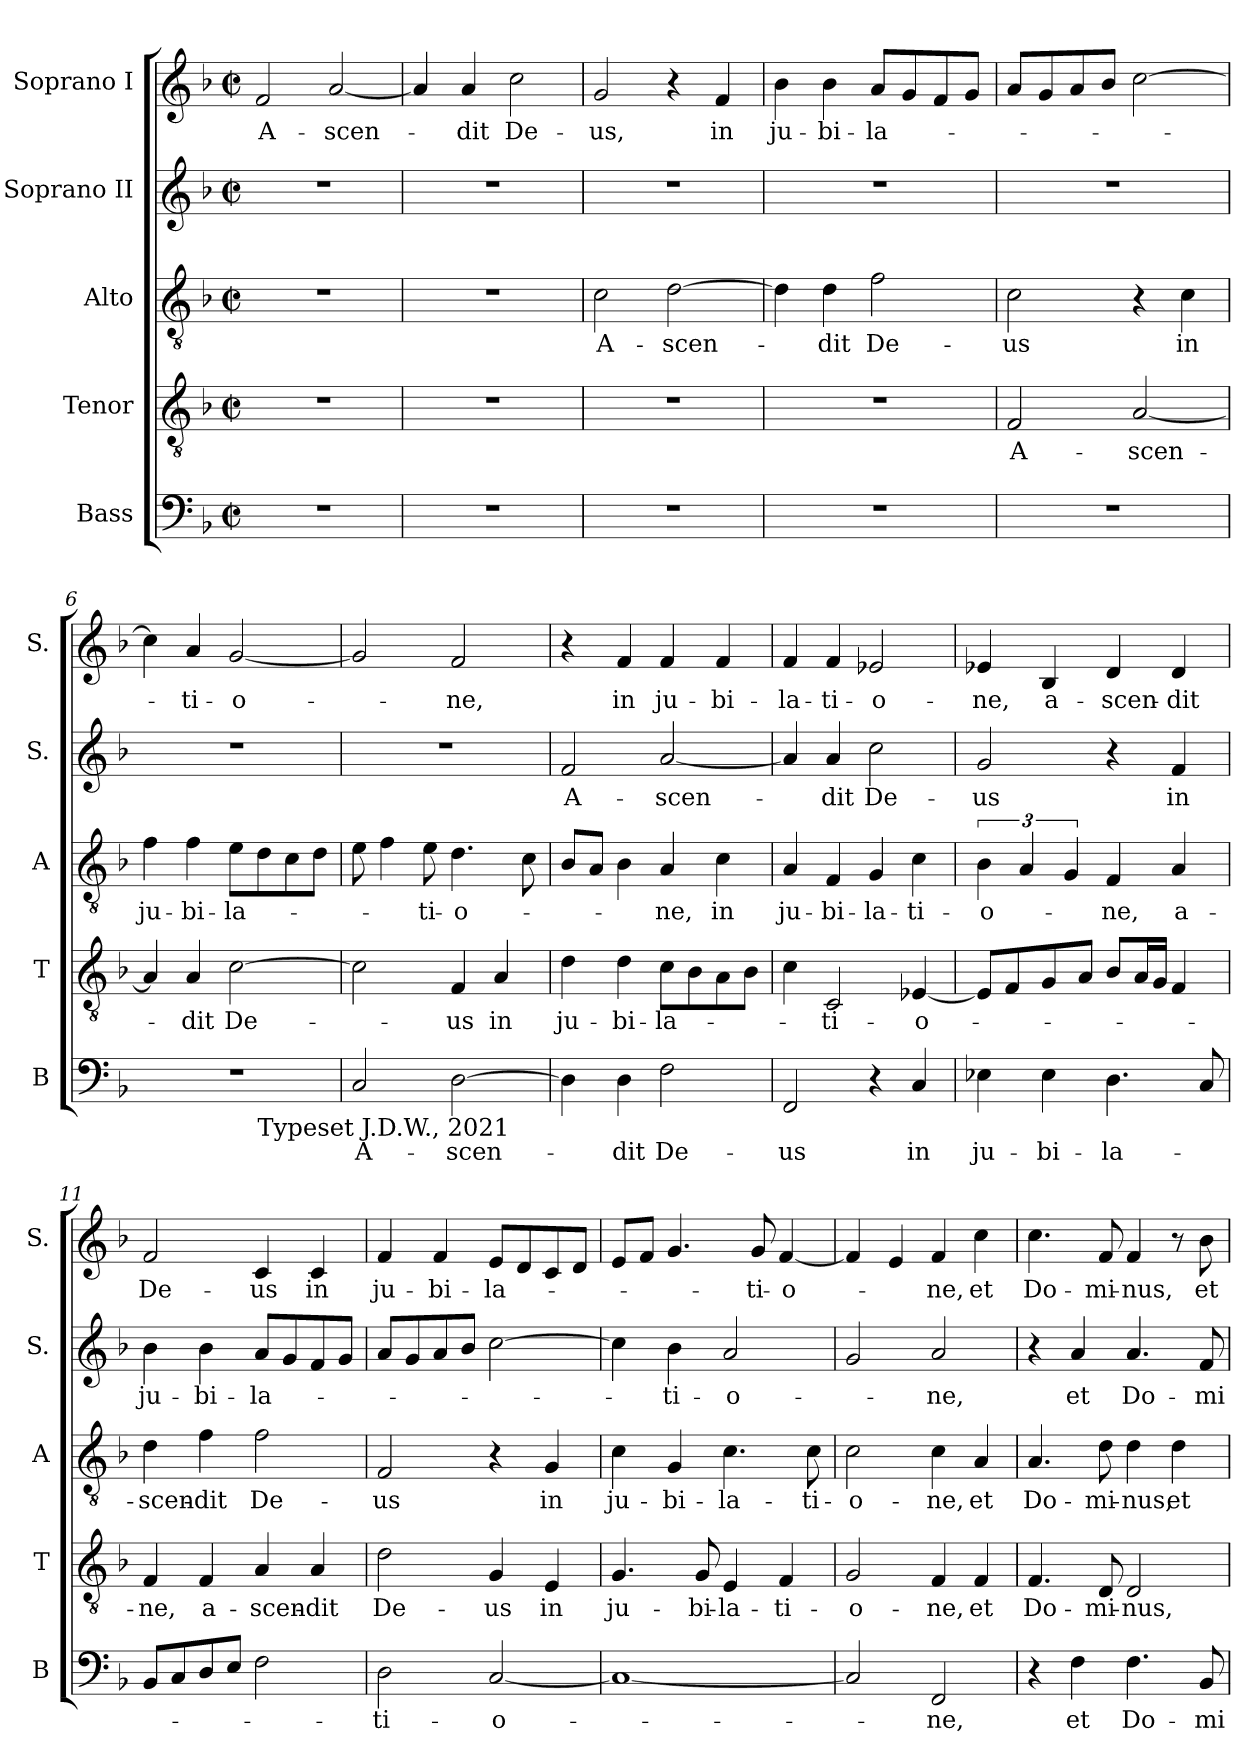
**kern	**text	**kern	**text	**kern	**text	**kern	**text	**kern	**text
*part5	*part5	*part4	*part4	*part3	*part3	*part2	*part2	*part1	*part1
*staff5	*staff5	*staff4	*staff4	*staff3	*staff3	*staff2	*staff2	*staff1	*staff1
*I"Bass	*	*I"Tenor	*	*I"Alto	*	*I"Soprano II	*	*I"Soprano I	*
*I'B	*	*I'T	*	*I'A	*	*I'S.	*	*I'S.	*
*clefF4	*	*clefGv2	*	*clefGv2	*	*clefG2	*	*clefG2	*
*ITrd7c12	*	*ITrd7c12	*	*	*	*	*	*	*
*k[b-]	*	*k[b-]	*	*k[b-]	*	*k[b-]	*	*k[b-]	*
*F:	*	*F:	*	*F:	*	*F:	*	*F:	*
*M2/2	*	*M2/2	*	*M2/2	*	*M2/2	*	*M2/2	*
*met(c|)	*	*met(c|)	*	*met(c|)	*	*met(c|)	*	*met(c|)	*
=1	=1	=1	=1	=1	=1	=1	=1	=1	=1
!	!	!	!	!	!	!	!	!	!LO:LY:b
1r	.	1r	.	1r	.	1r	.	2f/	A-
!	!	!	!	!	!	!	!	!	!LO:LY:b
.	.	.	.	.	.	.	.	[<2a/	-scen-
=2	=2	=2	=2	=2	=2	=2	=2	=2	=2
1r	.	1r	.	1r	.	1r	.	4a/]	.
!	!	!	!	!	!	!	!	!	!LO:LY:b
.	.	.	.	.	.	.	.	4a/	-dit
!	!	!	!	!	!	!	!	!	!LO:LY:b
.	.	.	.	.	.	.	.	2cc\	De-
=3	=3	=3	=3	=3	=3	=3	=3	=3	=3
!	!	!	!	!	!LO:LY:b	!	!	!	!LO:LY:b
1r	.	1r	.	2c\	A-	1r	.	2g/	-us,
!	!	!	!	!	!LO:LY:b	!	!	!	!
.	.	.	.	[>2d\	-scen-	.	.	4r	.
!	!	!	!	!	!	!	!	!	!LO:LY:b
.	.	.	.	.	.	.	.	4f/	in
=4	=4	=4	=4	=4	=4	=4	=4	=4	=4
!	!	!	!	!	!	!	!	!	!LO:LY:b
1r	.	1r	.	4d\]	.	1r	.	4b-\	ju-
!	!	!	!	!	!LO:LY:b	!	!	!	!LO:LY:b
.	.	.	.	4d\	-dit	.	.	4b-\	-bi-
!	!	!	!	!	!LO:LY:b	!	!	!	!LO:LY:b
.	.	.	.	2f\	De-	.	.	8a/L	-la-
.	.	.	.	.	.	.	.	8g/	.
.	.	.	.	.	.	.	.	8f/	.
.	.	.	.	.	.	.	.	8g/J	.
!!LO:LB:g=z
=5	=5	=5	=5	=5	=5	=5	=5	=5	=5
!	!	!	!LO:LY:b	!	!LO:LY:b	!	!	!	!
1r	.	2FF/	A-	2c\	-us	1r	.	8a/L	.
.	.	.	.	.	.	.	.	8g/	.
.	.	.	.	.	.	.	.	8a/	.
.	.	.	.	.	.	.	.	8b-/J	.
!	!	!	!LO:LY:b	!	!	!	!	!	!
.	.	[<2AA/	-scen-	4r	.	.	.	[>2cc\	.
!	!	!	!	!	!LO:LY:b	!	!	!	!
.	.	.	.	4c\	in	.	.	.	.
=6	=6	=6	=6	=6	=6	=6	=6	=6	=6
!	!	!	!	!	!LO:LY:b	!	!	!	!
*^	*	*	*	*	*	*	*	*	*
1r	2ryy	.	4AA/]	.	4f\	ju-	1r	.	4cc\]	.
!	!	!	!	!LO:LY:b	!	!LO:LY:b	!	!	!	!LO:LY:b
.	.	.	4AA/	-dit	4f\	-bi-	.	.	4a/	-ti-
!	!	!	!	!LO:LY:b	!	!LO:LY:b	!	!	!	!LO:LY:b
.	8ryy	.	[>2C\	De-	8e\L	-la-	.	.	[<2g/	-o-
!	!LO:TX:b:t=Typeset J.D.W., 2021	!	!	!	!	!	!	!	!	!
.	4.ryy	.	.	.	8d\	.	.	.	.	.
.	.	.	.	.	8c\	.	.	.	.	.
.	.	.	.	.	8d\J	.	.	.	.	.
=7	=7	=7	=7	=7	=7	=7	=7	=7	=7	=7
!	!	!LO:LY:b	!	!	!	!	!	!	!	!
*v	*v	*	*	*	*	*	*	*	*	*
2CC/	A-	2C\]	.	8e\	.	1r	.	2g/]	.
.	.	.	.	4f\	.	.	.	.	.
!	!	!	!	!	!LO:LY:b	!	!	!	!
.	.	.	.	8e\	-ti-	.	.	.	.
!	!LO:LY:b	!	!LO:LY:b	!	!LO:LY:b	!	!	!	!LO:LY:b
[>2DD\	-scen-	4FF/	-us	4.d\	-o-	.	.	2f/	-ne,
!	!	!	!LO:LY:b	!	!	!	!	!	!
.	.	4AA/	in	.	.	.	.	.	.
.	.	.	.	8c\	.	.	.	.	.
=8	=8	=8	=8	=8	=8	=8	=8	=8	=8
!	!	!	!LO:LY:b	!	!	!	!LO:LY:b	!	!
4DD\]	.	4D\	ju-	8B-/L	.	2f/	A-	4r	.
.	.	.	.	8A/J	.	.	.	.	.
!	!LO:LY:b	!	!LO:LY:b	!	!	!	!	!	!LO:LY:b
4DD\	-dit	4D\	-bi-	4B-\	.	.	.	4f/	in
!	!LO:LY:b	!	!LO:LY:b	!	!LO:LY:b	!	!LO:LY:b	!	!LO:LY:b
2FF\	De-	8C\L	-la-	4A/	-ne,	[<2a/	-scen-	4f/	ju-
.	.	8BB-\	.	.	.	.	.	.	.
!	!	!	!	!	!LO:LY:b	!	!	!	!LO:LY:b
.	.	8AA\	.	4c\	in	.	.	4f/	-bi-
.	.	8BB-\J	.	.	.	.	.	.	.
!!LO:PB:g=z
=9	=9	=9	=9	=9	=9	=9	=9	=9	=9
!	!LO:LY:b	!	!	!	!LO:LY:b	!	!	!	!LO:LY:b
2FFF/	-us	4C\	.	4A/	ju-	4a/]	.	4f/	-la-
!	!	!	!LO:LY:b	!	!LO:LY:b	!	!LO:LY:b	!	!LO:LY:b
.	.	2CC/	-ti-	4F/	-bi-	4a/	-dit	4f/	-ti-
!	!	!	!	!	!LO:LY:b	!	!LO:LY:b	!	!LO:LY:b
4r	.	.	.	4G/	-la-	2cc\	De-	2e-X/	-o-
!	!LO:LY:b	!	!LO:LY:b	!	!LO:LY:b	!	!	!	!
4CC/	in	[<4EE-X/	-o-	4c\	-ti-	.	.	.	.
=10	=10	=10	=10	=10	=10	=10	=10	=10	=10
!	!LO:LY:b	!	!	!	!LO:LY:b	!	!LO:LY:b	!	!LO:LY:b
4EE-X\	ju-	8EE-/L]	.	6B-\	-o-	2g/	-us	4e-X/	-ne,
.	.	8FF/	.	.	.	.	.	.	.
.	.	.	.	6A/	.	.	.	.	.
!	!LO:LY:b	!	!	!	!	!	!	!	!LO:LY:b
4EE-\	-bi-	8GG/	.	.	.	.	.	4B-/	a-
.	.	.	.	6G/	.	.	.	.	.
.	.	8AA/J	.	.	.	.	.	.	.
!	!LO:LY:b	!	!	!	!LO:LY:b	!	!	!	!LO:LY:b
4.DD\	-la-	8BB-/L	.	4F/	-ne,	4r	.	4d/	-scen-
.	.	16AA/L	.	.	.	.	.	.	.
.	.	16GG/JJ	.	.	.	.	.	.	.
!	!	!	!	!	!LO:LY:b	!	!LO:LY:b	!	!LO:LY:b
.	.	4FF/	.	4A/	a-	4f/	in	4d/	-dit
8CC/	.	.	.	.	.	.	.	.	.
=11	=11	=11	=11	=11	=11	=11	=11	=11	=11
!	!	!	!LO:LY:b	!	!LO:LY:b	!	!LO:LY:b	!	!LO:LY:b
8BBB-/L	.	4FF/	-ne,	4d\	-scen-	4b-\	ju-	2f/	De-
8CC/	.	.	.	.	.	.	.	.	.
!	!	!	!LO:LY:b	!	!LO:LY:b	!	!LO:LY:b	!	!
8DD/	.	4FF/	a-	4f\	-dit	4b-\	-bi-	.	.
8EE/J	.	.	.	.	.	.	.	.	.
!	!	!	!LO:LY:b	!	!LO:LY:b	!	!LO:LY:b	!	!LO:LY:b
2FF\	.	4AA/	-scen-	2f\	De-	8a/L	-la-	4c/	-us
.	.	.	.	.	.	8g/	.	.	.
!	!	!	!LO:LY:b	!	!	!	!	!	!LO:LY:b
.	.	4AA/	-dit	.	.	8f/	.	4c/	in
.	.	.	.	.	.	8g/J	.	.	.
=12	=12	=12	=12	=12	=12	=12	=12	=12	=12
!	!LO:LY:b	!	!LO:LY:b	!	!LO:LY:b	!	!	!	!LO:LY:b
2DD\	-ti-	2D\	De-	2F/	-us	8a/L	.	4f/	ju-
.	.	.	.	.	.	8g/	.	.	.
!	!	!	!	!	!	!	!	!	!LO:LY:b
.	.	.	.	.	.	8a/	.	4f/	-bi-
.	.	.	.	.	.	8b-/J	.	.	.
!	!LO:LY:b	!	!LO:LY:b	!	!	!	!	!	!LO:LY:b
[<2CC/	-o-	4GG/	-us	4r	.	[>2cc\	.	8e/L	-la-
.	.	.	.	.	.	.	.	8d/	.
!	!	!	!LO:LY:b	!	!LO:LY:b	!	!	!	!
.	.	4EE/	in	4G/	in	.	.	8c/	.
.	.	.	.	.	.	.	.	8d/J	.
!!LO:LB:g=z
=13	=13	=13	=13	=13	=13	=13	=13	=13	=13
!	!	!	!LO:LY:b	!	!LO:LY:b	!	!	!	!
1CC_	.	4.GG/	ju-	4c\	ju-	4cc\]	.	8e/L	.
.	.	.	.	.	.	.	.	8f/J	.
!	!	!	!	!	!LO:LY:b	!	!LO:LY:b	!	!
.	.	.	.	4G/	-bi-	4b-\	-ti-	4.g/	.
!	!	!	!LO:LY:b	!	!	!	!	!	!
.	.	8GG/	-bi-	.	.	.	.	.	.
!	!	!	!LO:LY:b	!	!LO:LY:b	!	!LO:LY:b	!	!
.	.	4EE/	-la-	4.c\	-la-	2a/	-o-	.	.
!	!	!	!	!	!	!	!	!	!LO:LY:b
.	.	.	.	.	.	.	.	8g/	-ti-
!	!	!	!LO:LY:b	!	!	!	!	!	!LO:LY:b
.	.	4FF/	-ti-	.	.	.	.	[<4f/	-o-
!	!	!	!	!	!LO:LY:b	!	!	!	!
.	.	.	.	8c\	-ti-	.	.	.	.
=14	=14	=14	=14	=14	=14	=14	=14	=14	=14
!	!	!	!LO:LY:b	!	!LO:LY:b	!	!	!	!
2CC/]	.	2GG/	-o-	2c\	-o-	2g/	.	4f/]	.
.	.	.	.	.	.	.	.	4e/	.
!	!LO:LY:b	!	!LO:LY:b	!	!LO:LY:b	!	!LO:LY:b	!	!LO:LY:b
2FFF/	-ne,	4FF/	-ne,	4c\	-ne,	2a/	-ne,	4f/	-ne,
!	!	!	!LO:LY:b	!	!LO:LY:b	!	!	!	!LO:LY:b
.	.	4FF/	et	4A/	et	.	.	4cc\	et
=15	=15	=15	=15	=15	=15	=15	=15	=15	=15
!	!	!	!LO:LY:b	!	!LO:LY:b	!	!	!	!LO:LY:b
4r	.	4.FF/	Do-	4.A/	Do-	4r	.	4.cc\	Do-
!	!LO:LY:b	!	!	!	!	!	!LO:LY:b	!	!
4FF\	et	.	.	.	.	4a/	et	.	.
!	!	!	!LO:LY:b	!	!LO:LY:b	!	!	!	!LO:LY:b
.	.	8DD/	-mi-	8d\	-mi-	.	.	8f/	-mi-
!	!LO:LY:b	!	!LO:LY:b	!	!LO:LY:b	!	!LO:LY:b	!	!LO:LY:b
4.FF\	Do-	2DD/	-nus,	4d\	-nus,	4.a/	Do-	4f/	-nus,
!	!	!	!	!	!LO:LY:b	!	!	!	!
.	.	.	.	4d\	et	.	.	8r	.
!	!LO:LY:b	!	!	!	!	!	!LO:LY:b	!	!LO:LY:b
8BBB-/	-mi-	.	.	.	.	8f/	-mi-	8b-\	et
=	=	=	=	=	=	=	=	=	=
*-	*-	*-	*-	*-	*-	*-	*-	*-	*-
